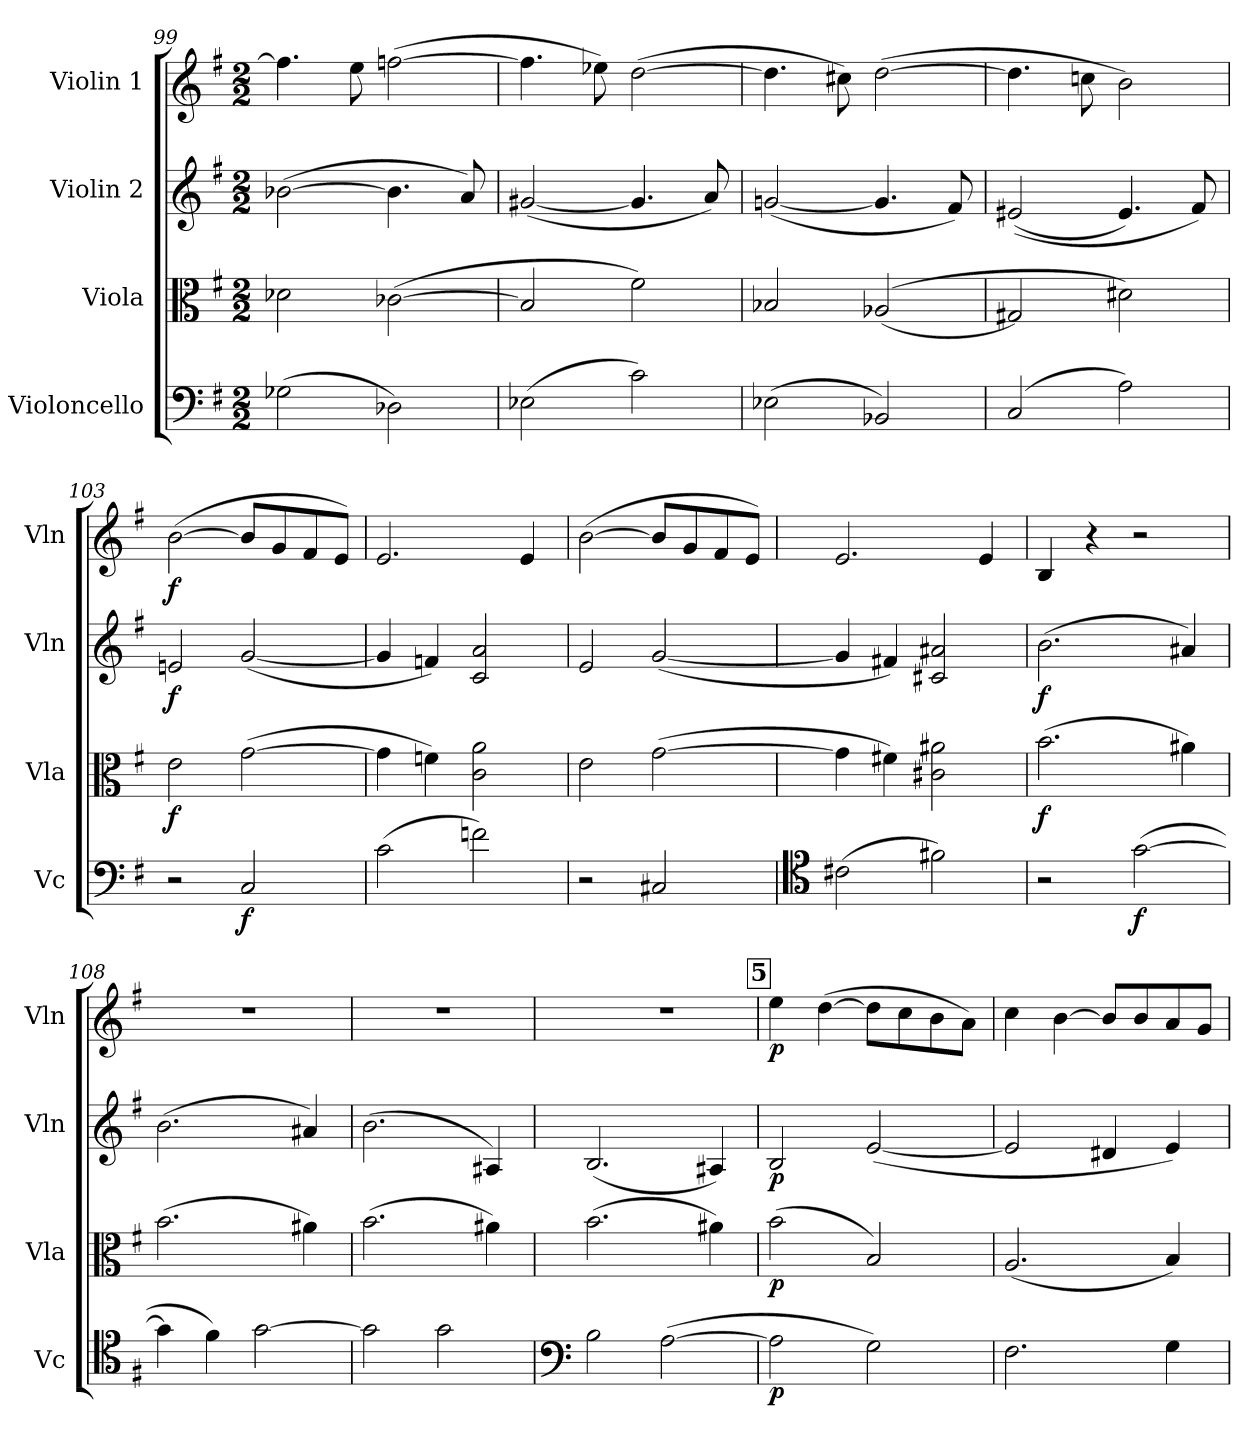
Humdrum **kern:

**kern	**dynam	**kern	**dynam	**kern	**dynam	**kern	**dynam
*part4	*part4	*part3	*part3	*part2	*part2	*part1	*part1
*staff4	*staff4	*staff3	*staff3	*staff2	*staff2	*staff1	*staff1
*I"Violoncello	*	*I"Viola	*	*I"Violin 2	*	*I"Violin 1	*
*I'Vc	*	*I'Vla	*	*I'Vln	*	*I'Vln	*
*clefF4	*	*clefC3	*	*clefG2	*	*clefG2	*
*k[f#]	*	*k[f#]	*	*k[f#]	*	*k[f#]	*
*M2/2	*	*M2/2	*	*M2/2	*	*M2/2	*
=99	=99	=99	=99	=99	=99	=99	=99
(2G-X\	.	2d-X\	.	([2b-X\	.	4.ff\]	.
.	.	.	.	.	.	8ee\	.
2D-X\)	.	([2c-X\	.	4.b-\]	.	([2ffn\	.
.	.	.	.	8a/)	.	.	.
=100	=100	=100	=100	=100	=100	=100	=100
(2E-X\	.	2Bni/]	.	([2g#X/	.	4.ff\]	.
.	.	.	.	.	.	8ee-X\)	.
2c\)	.	2f#i\)	.	4.g#/]	.	([2dd\	.
.	.	.	.	8a/)	.	.	.
=101	=101	=101	=101	=101	=101	=101	=101
(2E-X\	.	2B-X/	.	([2gn/	.	4.dd\]	.
.	.	.	.	.	.	8cc#X\)	.
2BB-X/)	.	(>[2A-X/	.	4.g/]	.	([2dd\	.
.	.	.	.	8f#/)	.	.	.
!!LO:LB:g=z
=102	=102	=102	=102	=102	=102	=102	=102
(2C/	.	2G#X/]	.	((2e#X/	.	4.dd\]	.
.	.	.	.	.	.	8ccn\	.
2A\)	.	2d#X\)	.	4.e#/)	.	2b\)	.
.	.	.	.	8f#/)	.	.	.
=103	=103	=103	=103	=103	=103	=103	=103
!	!	!	!LO:DY:b	!	!LO:DY:b	!	!LO:DY:b
2r	.	2e\	f	2en/	f	(<[2b\	f
!	!LO:DY:b	!	!	!	!	!	!
2C/	f	([2g\	.	([2g/	.	8b/L]	.
.	.	.	.	.	.	8g/	.
.	.	.	.	.	.	8f#/	.
.	.	.	.	.	.	8e/J)	.
=104	=104	=104	=104	=104	=104	=104	=104
(2c\	.	4g\]	.	4g/]	.	2.e/	.
.	.	4fn\)	.	4fn/)	.	.	.
2fn\)	.	2c\ 2a\	.	2c/ 2a/	.	.	.
.	.	.	.	.	.	4e/	.
=105	=105	=105	=105	=105	=105	=105	=105
2r	.	2e\	.	2e/	.	(<[2b\	.
2C#X/	.	([2g\	.	([2g/	.	8b/L]	.
.	.	.	.	.	.	8g/	.
.	.	.	.	.	.	8f#/	.
.	.	.	.	.	.	8e/J)	.
=106	=106	=106	=106	=106	=106	=106	=106
*clefC4	*	*	*	*	*	*	*
(2c#X\	.	4g\]	.	4g/]	.	2.e/	.
.	.	4f#X\)	.	4f#X/)	.	.	.
2f#X\)	.	2c#X\ 2a#X\	.	2c#X/ 2a#X/	.	.	.
.	.	.	.	.	.	4e/	.
!!LO:LB:g=z
=107	=107	=107	=107	=107	=107	=107	=107
!	!	!	!LO:DY:b	!	!LO:DY:b	!	!
2r	.	(2.b\	f	(2.b\	f	4B/	.
.	.	.	.	.	.	4r	.
!	!LO:DY:b	!	!	!	!	!	!
([2g\	f	.	.	.	.	2r	.
.	.	4a#X\)	.	4a#X/)	.	.	.
=108	=108	=108	=108	=108	=108	=108	=108
4g\]	.	(2.b\	.	(2.b\	.	1r	.
4f#\)	.	.	.	.	.	.	.
[2g\	.	.	.	.	.	.	.
.	.	4a#X\)	.	4a#X/)	.	.	.
=109	=109	=109	=109	=109	=109	=109	=109
2g\]	.	(2.b\	.	(2.b\	.	1r	.
2g\	.	.	.	.	.	.	.
.	.	4a#X\)	.	4A#X/)	.	.	.
=110	=110	=110	=110	=110	=110	=110	=110
*clefF4	*	*	*	*	*	*	*
2B\	.	(2.b\	.	(2.B/	.	1r	.
([2A\	.	.	.	.	.	.	.
.	.	4a#X\)	.	4A#X/)	.	.	.
!!LO:REH:place=s1:a:B:cj:fs=14:t=5
=111	=111	=111	=111	=111	=111	=111	=111
!	!LO:DY:b	!	!LO:DY:b	!	!LO:DY:b	!	!LO:DY:b
2A\]	p	(2b\	p	2B/	p	4ee\	p
.	.	.	.	.	.	([4dd\	.
2G\)	.	2B/)	.	(<[2e/	.	8dd\L]	.
.	.	.	.	.	.	8cc\	.
.	.	.	.	.	.	8b\	.
.	.	.	.	.	.	8a\J)	.
=112	=112	=112	=112	=112	=112	=112	=112
2.F#\	.	(2.A/	.	2e/]	.	4cc\	.
.	.	.	.	.	.	[4b\	.
.	.	.	.	4d#X/	.	8b/L]	.
.	.	.	.	.	.	8b/	.
4G\	.	4B/)	.	4e/)	.	8a/	.
.	.	.	.	.	.	8g/J	.
=	=	=	=	=	=	=	=
*-	*-	*-	*-	*-	*-	*-	*-
